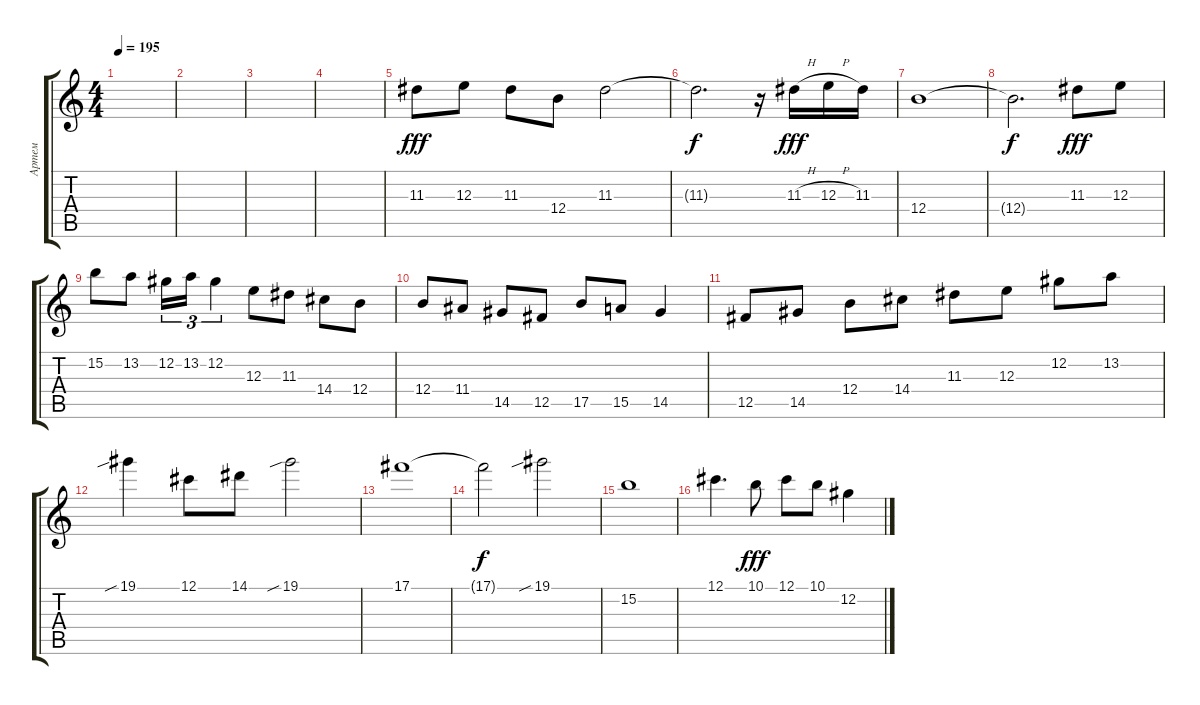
\track ("Артем " "Артем ") {instrument overdrivenguitar}
\staff {score tabs}
\tuning (Db4 Ab3 E3 B2 Gb2 B1) {hide}
\ts (4 4)
\tempo 195
\clef g2
\ks c
|
|
|
|
11.3.8{dy fff volume 16 instrument overdrivenguitar} 12.3.8 11.3.8 12.4.8 11.3.2 |
11.3{t}.2{d dy f} r.16 11.3{h}.16{dy fff} 12.3{h}.16 11.3.16 |
12.4.1 |
12.4{t}.2{d dy f} 11.3.8{dy fff} 12.3.8 |
15.2.8 13.2.8 12.2.16{tu (3 2)} 13.2.16{tu (3 2)} 12.2.4{tu (3 2)} 12.3.8 11.3.8 14.4.8 12.4.8 |
12.4.8 11.4.8 14.5.8 12.5.8 17.5.8 15.5.8 14.5.4 |
12.5.8 14.5.8 12.4.8 14.4.8 11.3.8 12.3.8 12.2.8 13.2.8 |
19.1{sib}.4 12.1.8 14.1.8 19.1{sib}.2 |
17.1.1{balance 12} |
17.1{t}.2{dy f} 19.1{sib}.2 |
15.2.1 |
12.1.4{d} 10.1.8{dy fff} 12.1.8 10.1.8 12.2.4
